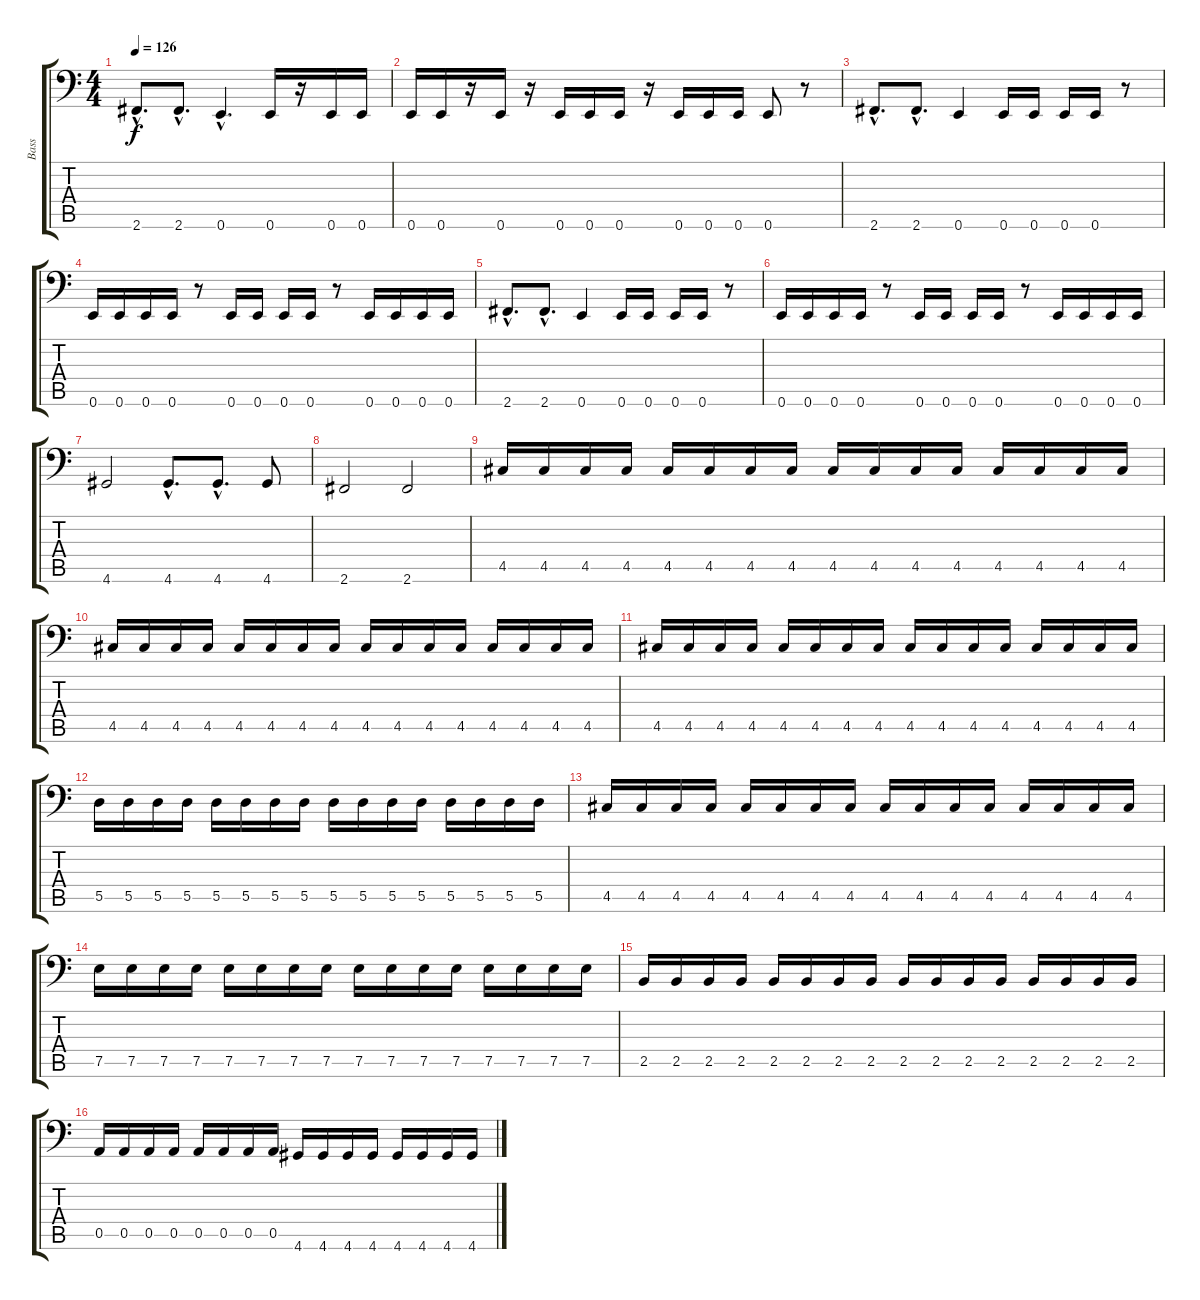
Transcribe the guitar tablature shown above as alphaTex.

\track ("Bass" "Bass") {instrument electricbassfinger}
\staff {score tabs}
\tuning (E3 B2 G2 D2 A1 E1) {hide}
\ts (4 4)
\tempo 126
\clef f4
\ks c
2.6{hac}.8{d dy f} 2.6{hac}.8{d} 0.6{hac}.4{d} 0.6.16 r.16 0.6.16 0.6.16 |
0.6.16 0.6.16 r.16 0.6.16 r.16 0.6.16 0.6.16 0.6.16 r.16 0.6.16 0.6.16 0.6.16 0.6.8 r.8 |
2.6{hac}.8{d} 2.6{hac}.8{d} 0.6.4 0.6.16 0.6.16 0.6.16 0.6.16 r.8 |
0.6.16 0.6.16 0.6.16 0.6.16 r.8 0.6.16 0.6.16 0.6.16 0.6.16 r.8 0.6.16 0.6.16 0.6.16 0.6.16 |
2.6{hac}.8{d} 2.6{hac}.8{d} 0.6.4 0.6.16 0.6.16 0.6.16 0.6.16 r.8 |
0.6.16 0.6.16 0.6.16 0.6.16 r.8 0.6.16 0.6.16 0.6.16 0.6.16 r.8 0.6.16 0.6.16 0.6.16 0.6.16 |
4.6.2 4.6{hac}.8{d} 4.6{hac}.8{d} 4.6.8 |
2.6.2 2.6.2 |
4.5.16 4.5.16 4.5.16 4.5.16 4.5.16 4.5.16 4.5.16 4.5.16 4.5.16 4.5.16 4.5.16 4.5.16 4.5.16 4.5.16 4.5.16 4.5.16 |
4.5.16 4.5.16 4.5.16 4.5.16 4.5.16 4.5.16 4.5.16 4.5.16 4.5.16 4.5.16 4.5.16 4.5.16 4.5.16 4.5.16 4.5.16 4.5.16 |
4.5.16 4.5.16 4.5.16 4.5.16 4.5.16 4.5.16 4.5.16 4.5.16 4.5.16 4.5.16 4.5.16 4.5.16 4.5.16 4.5.16 4.5.16 4.5.16 |
5.5.16 5.5.16 5.5.16 5.5.16 5.5.16 5.5.16 5.5.16 5.5.16 5.5.16 5.5.16 5.5.16 5.5.16 5.5.16 5.5.16 5.5.16 5.5.16 |
4.5.16 4.5.16 4.5.16 4.5.16 4.5.16 4.5.16 4.5.16 4.5.16 4.5.16 4.5.16 4.5.16 4.5.16 4.5.16 4.5.16 4.5.16 4.5.16 |
7.5.16 7.5.16 7.5.16 7.5.16 7.5.16 7.5.16 7.5.16 7.5.16 7.5.16 7.5.16 7.5.16 7.5.16 7.5.16 7.5.16 7.5.16 7.5.16 |
2.5.16 2.5.16 2.5.16 2.5.16 2.5.16 2.5.16 2.5.16 2.5.16 2.5.16 2.5.16 2.5.16 2.5.16 2.5.16 2.5.16 2.5.16 2.5.16 |
0.5.16 0.5.16 0.5.16 0.5.16 0.5.16 0.5.16 0.5.16 0.5.16 4.6.16 4.6.16 4.6.16 4.6.16 4.6.16 4.6.16 4.6.16 4.6.16
